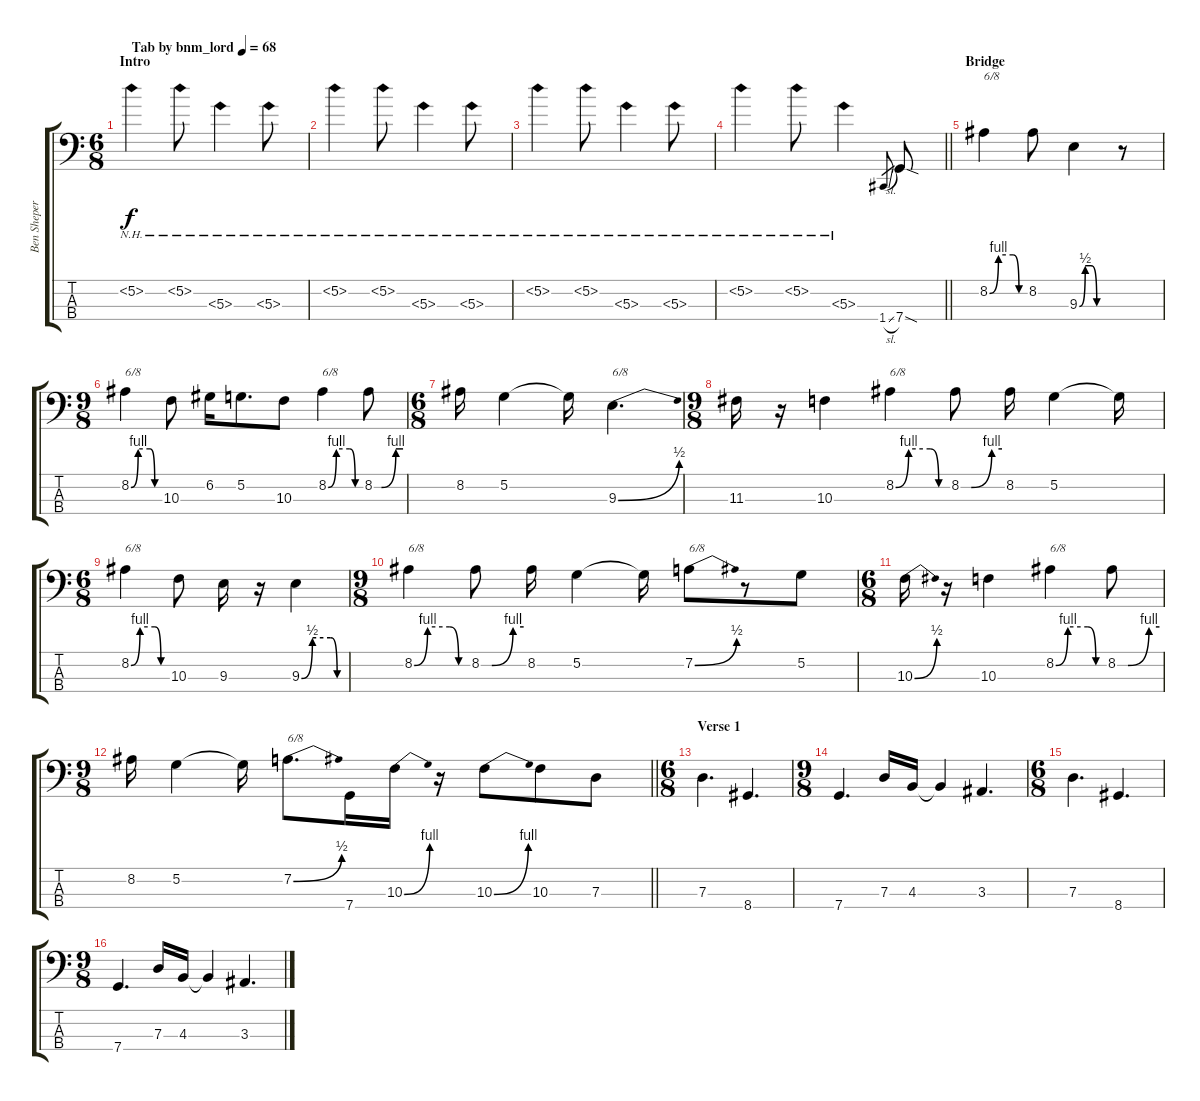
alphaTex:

\track ("Ben Sheperd" "Ben Sheper") {instrument electricbassfinger}
\staff {score tabs}
\tuning (G2 D2 G1 C1) {hide}
\ts (6 8)
\section ("" "Intro")
\tempo (68 "Tab by bnm_lord")
\clef f4
\ks c
5.2{nh}.4{dy f instrument electricbassfinger} 5.2{nh}.8 5.3{nh}.4 5.3{nh}.8 |
5.2{nh}.4 5.2{nh}.8 5.3{nh}.4 5.3{nh}.8 |
5.2{nh}.4 5.2{nh}.8 5.3{nh}.4 5.3{nh}.8 |
\barLineRight lightlight
5.2{nh}.4 5.2{nh}.8 5.3{nh}.4 1.4{sl}.8{gr} 7.4{sod}.8 |
\section ("" "Bridge")
8.2{be (custom 0 0 15 4 40 4 50 0 60 0)}.4{txt "6/8"} 8.2.8 9.3{be (custom 0 0 10 2 20 2 30 0 60 0)}.4 r.8 |
\ts (9 8)
8.2{be (custom 0 0 15 4 40 4 50 0 60 0)}.4{txt "6/8"} 10.3.8 6.2.16 5.2.8{d} 10.3.8 8.2{be (custom 0 0 15 4 40 4 50 0 60 0)}.4{txt "6/8"} 8.2{be (custom 0 0 15 0 45 4 60 4)}.8 |
\ts (6 8)
8.2.16 5.2.4 5.2{t}.16 9.3{be (bend 0 0 60 2)}.4{d txt "6/8"} |
\ts (9 8)
11.3.16 r.16 10.3.4 8.2{be (custom 0 0 15 4 40 4 50 0 60 0)}.4{txt "6/8"} 8.2{be (custom 0 0 15 0 45 4 60 4)}.8 8.2.16 5.2.4 5.2{t}.16 |
\ts (6 8)
8.2{be (custom 0 0 15 4 40 4 50 0 60 0)}.4{txt "6/8"} 10.3.8 9.3.16 r.16 9.3{be (custom 0 0 15 2 40 2 49 0 60 0)}.4 |
\ts (9 8)
8.2{be (custom 0 0 15 4 40 4 50 0 60 0)}.4{txt "6/8"} 8.2{be (custom 0 0 15 0 45 4 60 4)}.8 8.2.16 5.2.4 5.2{t}.16 7.2{be (bend 0 0 60 2)}.8{txt "6/8"} r.8 5.2.8 |
\ts (6 8)
10.3{be (bend 0 0 60 2)}.16 r.16 10.3.4 8.2{be (custom 0 0 15 4 40 4 50 0 60 0)}.4{txt "6/8"} 8.2{be (custom 0 0 15 0 45 4 60 4)}.8 |
\ts (9 8)
\barLineRight lightlight
8.2.16 5.2.4 5.2{t}.16 7.2{be (bend 0 0 60 2)}.8{d txt "6/8"} 7.4.16 10.3{be (bend 0 0 60 4)}.16 r.16 10.3{be (bend 0 0 60 4)}.8 10.3.8 7.3.8 |
\ts (6 8)
\section ("" "Verse 1")
7.3.4{d} 8.4.4{d} |
\ts (9 8)
7.4.4{d} 7.3.16 4.3.16 4.3{t}.4 3.3.4{d} |
\ts (6 8)
7.3.4{d} 8.4.4{d} |
\ts (9 8)
7.4.4{d} 7.3.16 4.3.16 4.3{t}.4 3.3.4{d}
